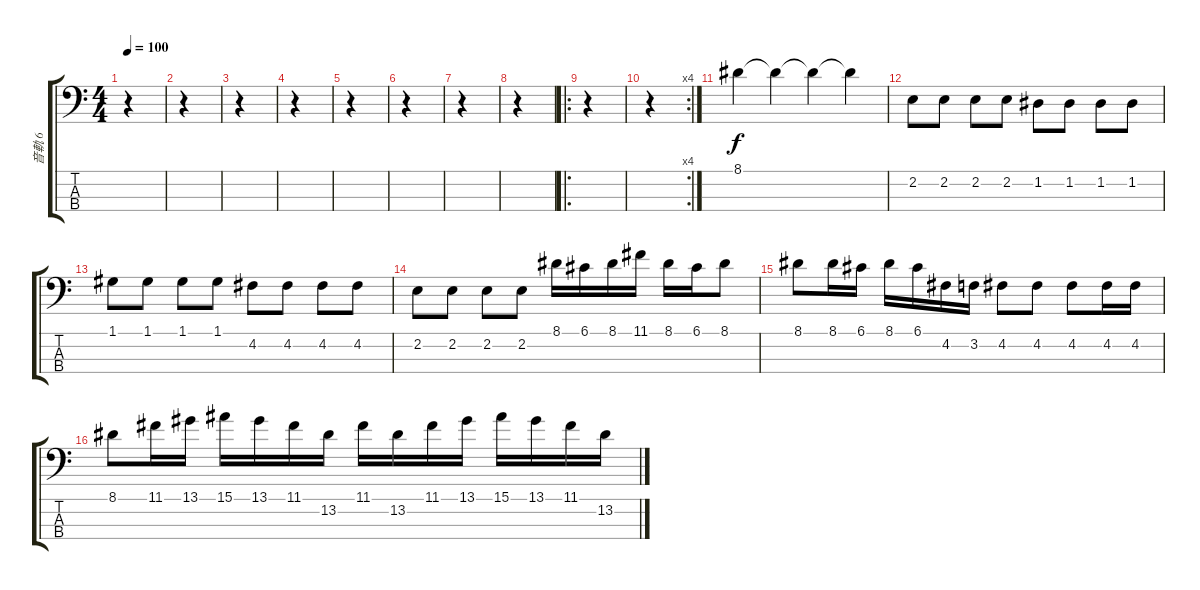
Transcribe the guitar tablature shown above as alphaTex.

\track ("音軌 6" "音軌 6") {instrument acousticbass}
\staff {score tabs}
\tuning (G2 D2 A1 E1) {hide}
\ts (4 4)
\tempo 100
\clef f4
\ks c
r.4{dy f instrument acousticbass} |
r.4 |
r.4 |
r.4 |
r.4 |
r.4 |
r.4 |
r.4 |
\ro
r.4 |
\rc 4
r.4 |
8.1.4 8.1{t}.4 8.1{t}.4 8.1{t}.4 |
2.2.8 2.2.8 2.2.8 2.2.8 1.2.8 1.2.8 1.2.8 1.2.8 |
1.1.8 1.1.8 1.1.8 1.1.8 4.2.8 4.2.8 4.2.8 4.2.8 |
2.2.8 2.2.8 2.2.8 2.2.8 8.1.16 6.1.16 8.1.16 11.1.16 8.1.16 6.1.16 8.1.8 |
8.1.8 8.1.16 6.1.16 8.1.16 6.1.16 4.2.16 3.2.16 4.2.8 4.2.8 4.2.8 4.2.16 4.2.16 |
8.1.8 11.1.16 13.1.16 15.1.16 13.1.16 11.1.16 13.2.16 11.1.16 13.2.16 11.1.16 13.1.16 15.1.16 13.1.16 11.1.16 13.2.16
